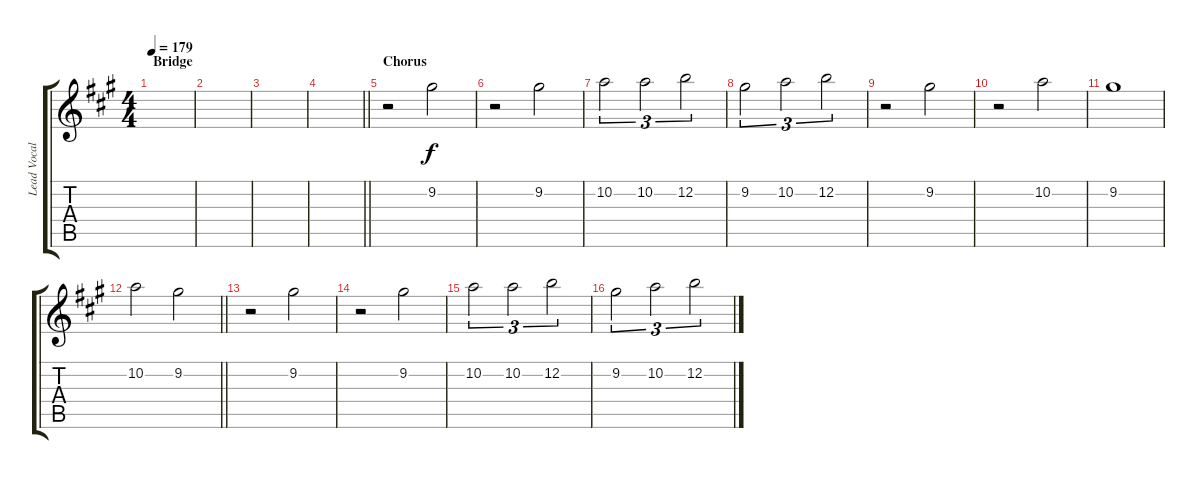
\track ("Lead Vocal (Adam Gontier)" "Lead Vocal") {instrument overdrivenguitar}
\staff {score tabs}
\tuning (E4 B3 G3 D3 A2 E2) {hide}
\ts (4 4)
\section ("" "Bridge")
\tempo 179
\clef g2
\ks f#minor
|
|
|
\barLineRight lightlight
|
\section ("" "Chorus")
r.2 9.2.2 |
r.2 9.2.2 |
10.2.2{tu (3 2)} 10.2.2{tu (3 2)} 12.2.2{tu (3 2)} |
9.2.2{tu (3 2)} 10.2.2{tu (3 2)} 12.2.2{tu (3 2)} |
r.2 9.2.2 |
r.2 10.2.2 |
9.2.1 |
\barLineRight lightlight
10.2.2 9.2.2 |
r.2 9.2.2 |
r.2 9.2.2 |
10.2.2{tu (3 2)} 10.2.2{tu (3 2)} 12.2.2{tu (3 2)} |
9.2.2{tu (3 2)} 10.2.2{tu (3 2)} 12.2.2{tu (3 2)}
